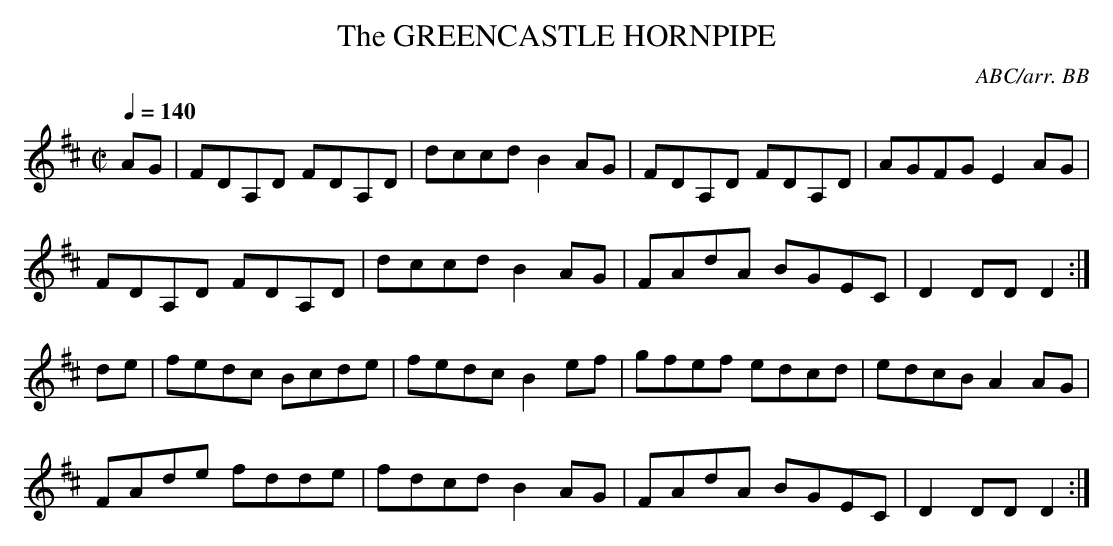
X:1
T:GREENCASTLE HORNPIPE, The
C:ABC/arr. BB
Q:1/4=140
L:1/8
M:C|
K:D
AG|FDA,D FDA,D|dccd B2AG|FDA,D FDA,D|AGFG E2AG|
FDA,D FDA,D|dccd B2AG|FAdA BGEC|D2DD D2:|
de|fedc Bcde|fedc B2ef|gfef edcd|edcB A2AG|
FAde fdde|fdcd B2AG|FAdA BGEC|D2DD D2:|
